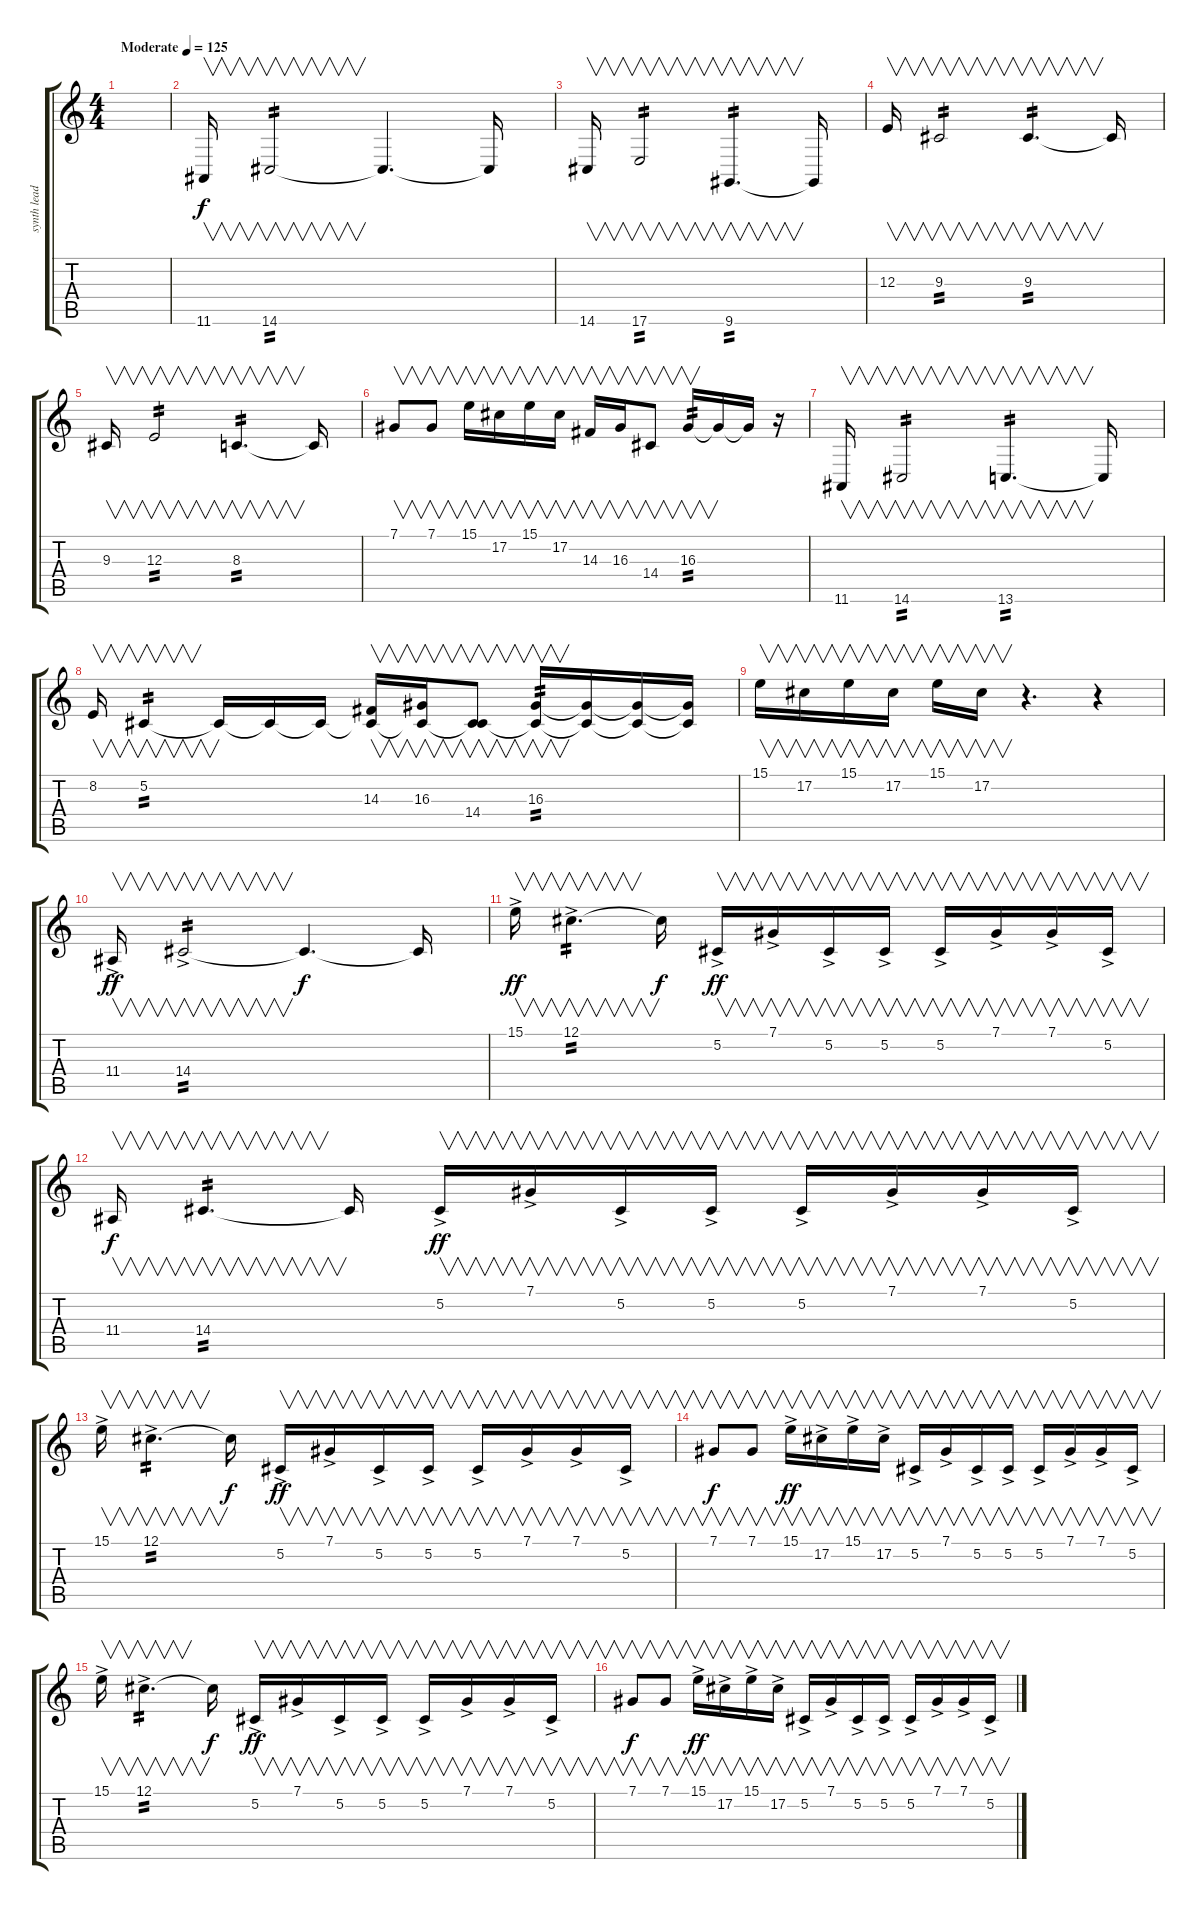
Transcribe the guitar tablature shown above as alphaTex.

\track ("synth lead 2" "synth lead") {instrument lead2sawtooth}
\staff {score tabs}
\tuning (Db4 Ab3 E3 B2 Gb2 B1) {hide}
\ts (4 4)
\tempo (125 "Moderate")
\clef g2
\ks c
|
11.6.16{v} 14.6.2{v tp 2} 14.6{t}.4{d} 14.6{t}.16 |
14.6.16{v} 17.6.2{v tp 2} 9.6.4{v d tp 2} 9.6{t}.16 |
12.3.16{v} 9.3.2{v tp 2} 9.3.4{v d tp 2} 9.3{t}.16 |
9.3.16{v} 12.3.2{v tp 2} 8.3.4{v d tp 2} 8.3{t}.16 |
7.1.8{v} 7.1.8{v} 15.1.16{v} 17.2.16{v} 15.1.16{v} 17.2.16{v} 14.3.16{v} 16.3.16{v} 14.4.8{v} 16.3.16{v tp 2} 16.3{t}.16 16.3{t}.16 r.16 |
11.6.16{v} 14.6.2{v tp 2} 13.6.4{v d tp 2} 13.6{t}.16 |
8.2.16{v} 5.2.4{v tp 2} 5.2{t}.16 5.2{t}.16 5.2{t}.16 (5.2{t} 14.3).16{v} (5.2{t} 16.3).16{v} (5.2{t} 14.4).8{v} (5.2{t} 16.3).16{v tp 2} (5.2{t} 16.3{t}).16 (5.2{t} 16.3{t}).16 (5.2{t} 16.3{t}).16 |
15.1.16{v} 17.2.16{v} 15.1.16{v} 17.2.16{v} 15.1.16{v} 17.2.16{v} r.4{d} r.4 |
11.4{ac}.16{v dy ff} 14.4{ac}.2{v tp 2} 14.4{t}.4{d dy f} 14.4{t}.16 |
15.1{ac}.16{v dy ff} 12.1{ac}.4{v d tp 2} 12.1{t}.16{dy f} 5.2{ac}.16{v dy ff} 7.1{ac}.16{v} 5.2{ac}.16{v} 5.2{ac}.16{v} 5.2{ac}.16{v} 7.1{ac}.16{v} 7.1{ac}.16{v} 5.2{ac}.16{v} |
11.4.16{v dy f} 14.4.4{v d tp 2} 14.4{t}.16 5.2{ac}.16{v dy ff} 7.1{ac}.16{v} 5.2{ac}.16{v} 5.2{ac}.16{v} 5.2{ac}.16{v} 7.1{ac}.16{v} 7.1{ac}.16{v} 5.2{ac}.16{v} |
15.1{ac}.16{v} 12.1{ac}.4{v d tp 2} 12.1{t}.16{dy f} 5.2{ac}.16{v dy ff} 7.1{ac}.16{v} 5.2{ac}.16{v} 5.2{ac}.16{v} 5.2{ac}.16{v} 7.1{ac}.16{v} 7.1{ac}.16{v} 5.2{ac}.16{v} |
7.1.8{v dy f} 7.1.8{v} 15.1{ac}.16{v dy ff} 17.2{ac}.16{v} 15.1{ac}.16{v} 17.2{ac}.16{v} 5.2{ac}.16{v} 7.1{ac}.16{v} 5.2{ac}.16{v} 5.2{ac}.16{v} 5.2{ac}.16{v} 7.1{ac}.16{v} 7.1{ac}.16{v} 5.2{ac}.16{v} |
15.1{ac}.16{v} 12.1{ac}.4{v d tp 2} 12.1{t}.16{dy f} 5.2{ac}.16{v dy ff} 7.1{ac}.16{v} 5.2{ac}.16{v} 5.2{ac}.16{v} 5.2{ac}.16{v} 7.1{ac}.16{v} 7.1{ac}.16{v} 5.2{ac}.16{v} |
7.1.8{v dy f} 7.1.8{v} 15.1{ac}.16{v dy ff} 17.2{ac}.16{v} 15.1{ac}.16{v} 17.2{ac}.16{v} 5.2{ac}.16{v} 7.1{ac}.16{v} 5.2{ac}.16{v} 5.2{ac}.16{v} 5.2{ac}.16{v} 7.1{ac}.16{v} 7.1{ac}.16{v} 5.2{ac}.16{v}
